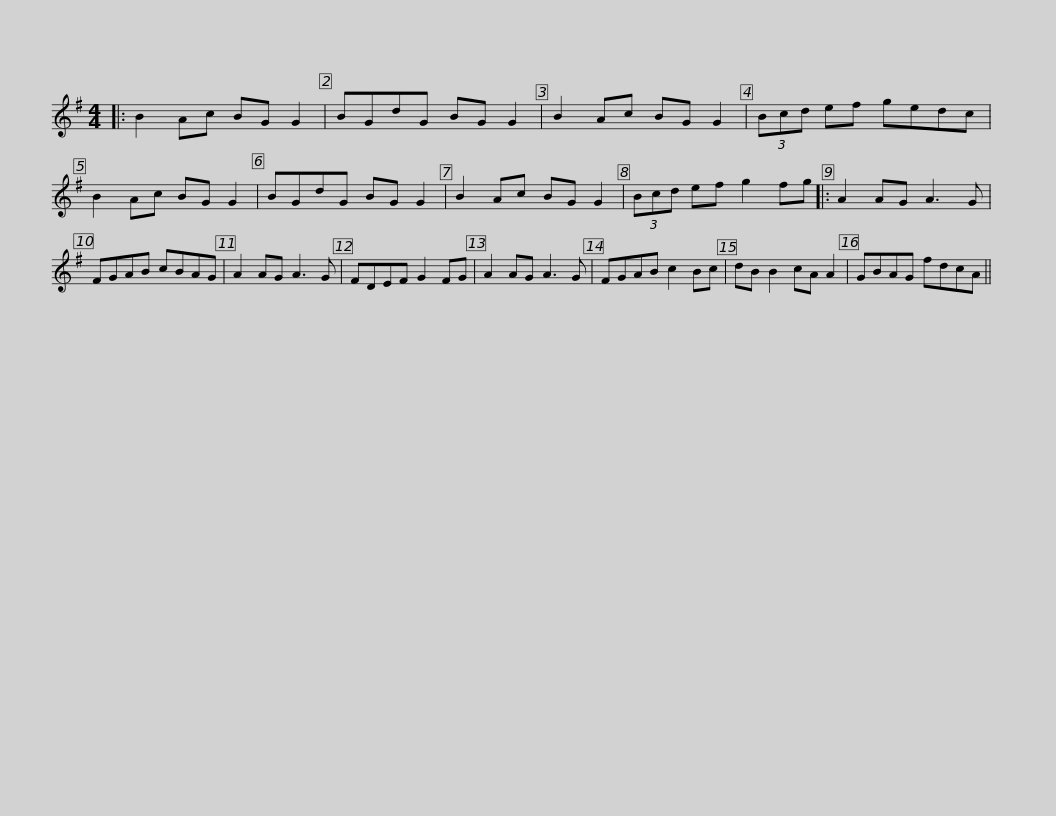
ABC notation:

X:1
L:1/8
M:4/4
I:linebreak $
K:G
V:1 treble
V:1
|: B2 Ac BG G2 | BGdG BG G2 | B2 Ac BG G2 | (3Bcd ef gedc | B2 Ac BG G2 | %5
 BGdG BG G2 |$ B2 Ac BG G2 | (3Bcd ef g2 fg |: A2 AG A3 G | FGAB cBAG | %10
 A2 AG A3 G | FDEF G2 FG |$ A2 AG A3 G | FGAB c2 Bc | dB B2 cA A2 | %15
 GBAG fdcA || %16
